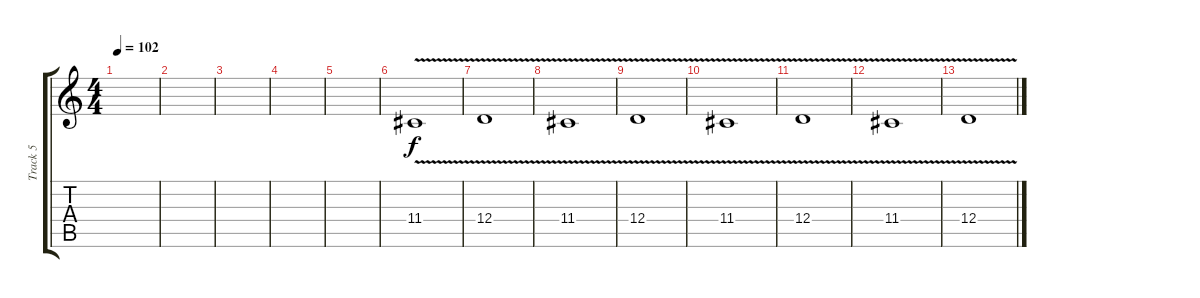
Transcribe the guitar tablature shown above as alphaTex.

\track ("Track 5" "Track 5") {instrument viola bank 255}
\staff {score tabs}
\tuning (E4 B3 G3 D3 A2 E2) {hide}
\ts (4 4)
\tempo 102
\clef g2
\ks c
|
|
|
|
|
11.4{v}.1 |
12.4{v}.1 |
11.4{v}.1 |
12.4{v}.1 |
11.4{v}.1 |
12.4{v}.1 |
11.4{v}.1 |
12.4{v}.1
